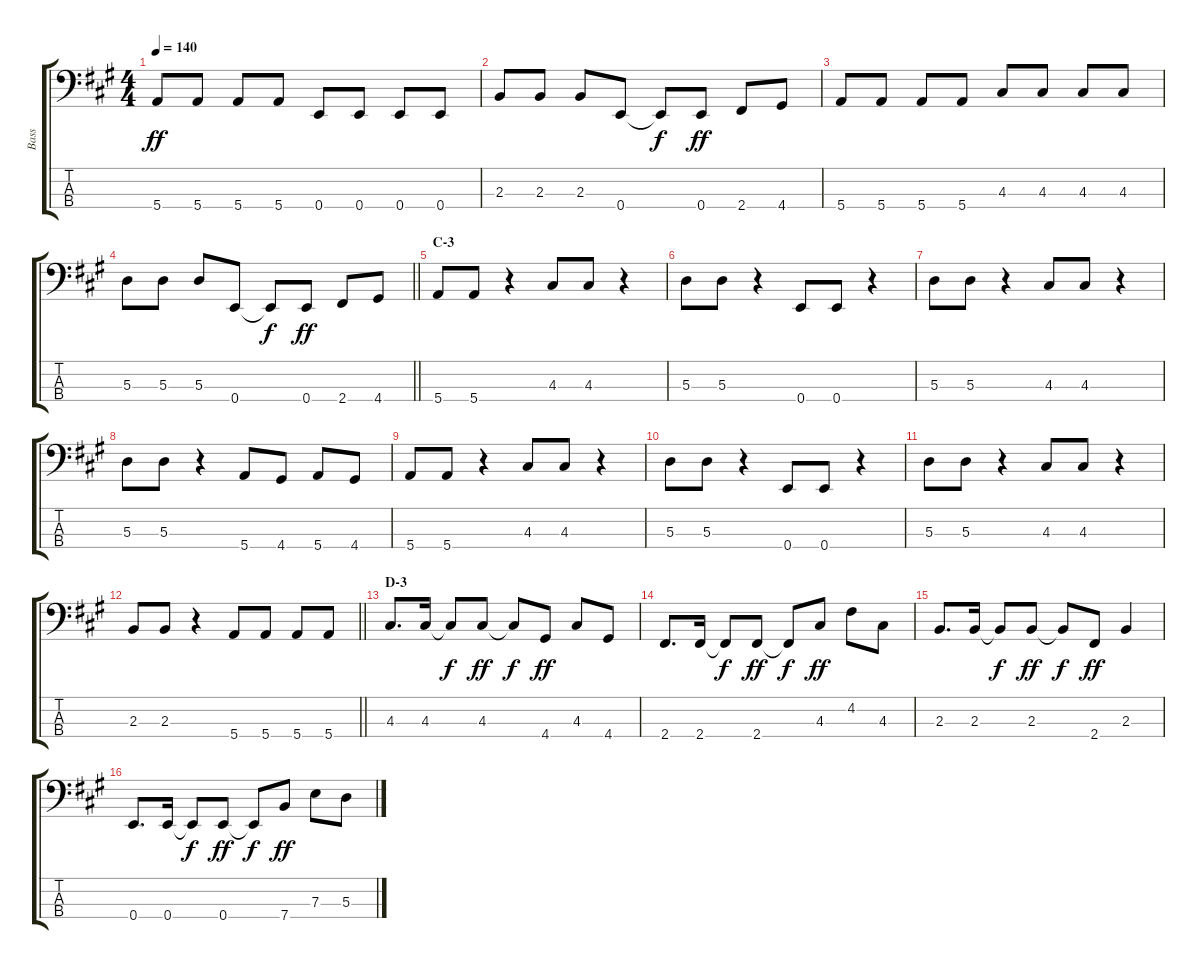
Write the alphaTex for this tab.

\track ("Bass" "Bass") {instrument electricbasspick}
\staff {score tabs}
\tuning (G2 D2 A1 E1) {hide}
\ts (4 4)
\tempo 140
\clef f4
\ks a
5.4.8{dy ff} 5.4.8 5.4.8 5.4.8 0.4.8 0.4.8 0.4.8 0.4.8 |
2.3.8 2.3.8 2.3.8 0.4.8 0.4{t}.8{dy f} 0.4.8{dy ff} 2.4.8 4.4.8 |
5.4.8 5.4.8 5.4.8 5.4.8 4.3.8 4.3.8 4.3.8 4.3.8 |
\barLineRight lightlight
5.3.8 5.3.8 5.3.8 0.4.8 0.4{t}.8{dy f} 0.4.8{dy ff} 2.4.8 4.4.8 |
\section ("" "C-3")
5.4.8 5.4.8 r.4 4.3.8 4.3.8 r.4 |
5.3.8 5.3.8 r.4 0.4.8 0.4.8 r.4 |
5.3.8 5.3.8 r.4 4.3.8 4.3.8 r.4 |
5.3.8 5.3.8 r.4 5.4.8 4.4.8 5.4.8 4.4.8 |
5.4.8 5.4.8 r.4 4.3.8 4.3.8 r.4 |
5.3.8 5.3.8 r.4 0.4.8 0.4.8 r.4 |
5.3.8 5.3.8 r.4 4.3.8 4.3.8 r.4 |
\barLineRight lightlight
2.3.8 2.3.8 r.4 5.4.8 5.4.8 5.4.8 5.4.8 |
\section ("" "D-3")
4.3.8{d} 4.3.16 4.3{t}.8{dy f} 4.3.8{dy ff} 4.3{t}.8{dy f} 4.4.8{dy ff} 4.3.8 4.4.8 |
2.4.8{d} 2.4.16 2.4{t}.8{dy f} 2.4.8{dy ff} 2.4{t}.8{dy f} 4.3.8{dy ff} 4.2.8 4.3.8 |
2.3.8{d} 2.3.16 2.3{t}.8{dy f} 2.3.8{dy ff} 2.3{t}.8{dy f} 2.4.8{dy ff} 2.3.4 |
0.4.8{d} 0.4.16 0.4{t}.8{dy f} 0.4.8{dy ff} 0.4{t}.8{dy f} 7.4.8{dy ff} 7.3.8 5.3.8
